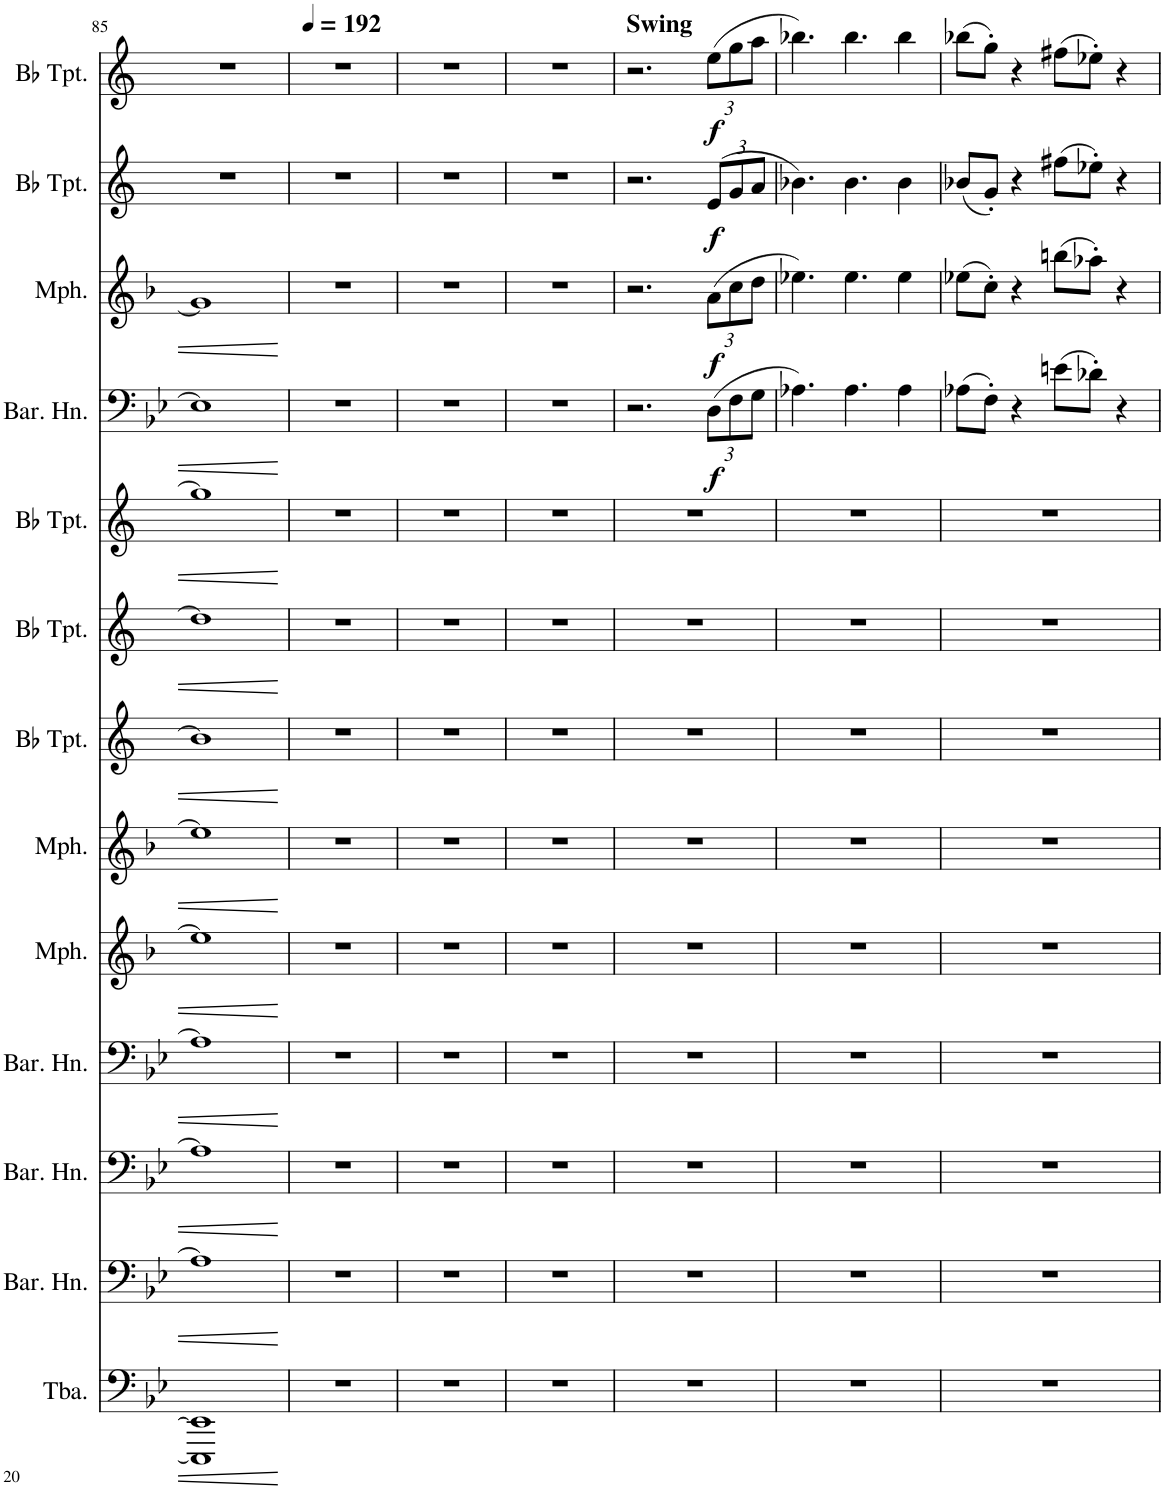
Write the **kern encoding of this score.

**kern	**kern	**kern	**kern	**kern	**kern	**kern	**kern	**kern	**kern	**dynam	**kern	**dynam	**kern	**dynam	**kern	**dynam
*part13	*part12	*part11	*part10	*part9	*part8	*part7	*part6	*part5	*part4	*part4	*part3	*part3	*part2	*part2	*part1	*part1
*staff13	*staff12	*staff11	*staff10	*staff9	*staff8	*staff7	*staff6	*staff5	*staff4	*staff4	*staff3	*staff3	*staff2	*staff2	*staff1	*staff1
*I"Tuba	*I"Baritone Horn	*I"Baritone Horn	*I"Baritone Horn	*I"Mellophone	*I"Mellophone	*I"Bb Trumpet	*I"Bb Trumpet	*I"Bb Trumpet	*I"Baritone Horn	*	*I"Mellophone	*	*I"Bb Trumpet	*	*I"Bb Trumpet	*
*I'Tba.	*I'Bar. Hn.	*I'Bar. Hn.	*I'Bar. Hn.	*I'Mph.	*I'Mph.	*I'Bb Tpt.	*I'Bb Tpt.	*I'Bb Tpt.	*I'Bar. Hn.	*	*I'Mph.	*	*I'Bb Tpt.	*	*I'Bb Tpt.	*
!!LO:PB:g=z
*clefF4	*clefF4	*clefF4	*clefF4	*clefG2	*clefG2	*clefG2	*clefG2	*clefG2	*clefF4	*	*clefG2	*	*clefG2	*	*clefG2	*
*	*Trd4c7	*Trd4c7	*Trd4c7	*Trd4c7	*Trd4c7	*Trd1c2	*Trd1c2	*Trd1c2	*Trd4c7	*	*Trd4c7	*	*Trd1c2	*	*Trd1c2	*
*k[b-e-]	*k[b-e-]	*k[b-e-]	*k[b-e-]	*k[b-]	*k[b-]	*k[]	*k[]	*k[]	*k[b-e-]	*	*k[b-]	*	*k[]	*	*k[]	*
*M4/4	*M4/4	*M4/4	*M4/4	*M4/4	*M4/4	*M4/4	*M4/4	*M4/4	*M4/4	*	*M4/4	*	*M4/4	*	*M4/4	*
=85	=85	=85	=85	=85	=85	=85	=85	=85	=85	=85	=85	=85	=85	=85	=85	=85
1EEE-] 1EE-]	1A]	1A]	1A]	1ee]	1ee]	1b]	1dd#]	1gg]	1E-]	.	1g#]	.	1r	.	1r	.
=86	=86	=86	=86	=86	=86	=86	=86	=86	=86	=86	=86	=86	=86	=86	=86	=86
*	*	*	*	*	*	*	*	*	*	*	*	*	*	*	*MM192	*
1r	1r	1r	1r	1r	1r	1r	1r	1r	1r	.	1r	.	1r	.	1r	.
=87	=87	=87	=87	=87	=87	=87	=87	=87	=87	=87	=87	=87	=87	=87	=87	=87
1r	1r	1r	1r	1r	1r	1r	1r	1r	1r	.	1r	.	1r	.	1r	.
=88	=88	=88	=88	=88	=88	=88	=88	=88	=88	=88	=88	=88	=88	=88	=88	=88
1r	1r	1r	1r	1r	1r	1r	1r	1r	1r	.	1r	.	1r	.	1r	.
=89	=89	=89	=89	=89	=89	=89	=89	=89	=89	=89	=89	=89	=89	=89	=89	=89
!	!	!	!	!	!	!	!	!	!	!	!	!	!	!	!LO:TX:a:B:t=Swing	!
1r	1r	1r	1r	1r	1r	1r	1r	1r	2.r	.	2.r	.	2.r	.	2.r	.
*	*	*	*	*	*	*	*	*	*Xbrackettup	*	*Xbrackettup	*	*Xbrackettup	*	*Xbrackettup	*
!	!	!	!	!	!	!	!	!	!	!LO:DY:b	!	!LO:DY:b	!	!LO:DY:b	!	!LO:DY:b
.	.	.	.	.	.	.	.	.	(12D\L	f	(12a\L	f	(12e/L	f	(12ee\L	f
.	.	.	.	.	.	.	.	.	12F\	.	12cc\	.	12g/	.	12gg\	.
.	.	.	.	.	.	.	.	.	12G\J	.	12dd\J	.	12a/J	.	12aa\J	.
=90	=90	=90	=90	=90	=90	=90	=90	=90	=90	=90	=90	=90	=90	=90	=90	=90
1r	1r	1r	1r	1r	1r	1r	1r	1r	4.A-X\)	.	4.ee-X\)	.	4.b-X\)	.	4.bb-X\)	.
.	.	.	.	.	.	.	.	.	4.A-\	.	4.ee-\	.	4.b-\	.	4.bb-\	.
.	.	.	.	.	.	.	.	.	4A-\	.	4ee-\	.	4b-\	.	4bb-\	.
=91	=91	=91	=91	=91	=91	=91	=91	=91	=91	=91	=91	=91	=91	=91	=91	=91
1r	1r	1r	1r	1r	1r	1r	1r	1r	(8A-X\L	.	(8ee-X\L	.	(8b-X/L	.	(8bb-X\L	.
.	.	.	.	.	.	.	.	.	8F'\J)	.	8cc'\J)	.	8g'/J)	.	8gg'\J)	.
.	.	.	.	.	.	.	.	.	4r	.	4r	.	4r	.	4r	.
.	.	.	.	.	.	.	.	.	(8en\L	.	(8bbn\L	.	(8ff#X\L	.	(8ff#X\L	.
.	.	.	.	.	.	.	.	.	8d-X'\J)	.	8aa-X'\J)	.	8ee-X'\J)	.	8ee-X'\J)	.
.	.	.	.	.	.	.	.	.	4r	.	4r	.	4r	.	4r	.
=	=	=	=	=	=	=	=	=	=	=	=	=	=	=	=	=
*-	*-	*-	*-	*-	*-	*-	*-	*-	*-	*-	*-	*-	*-	*-	*-	*-
